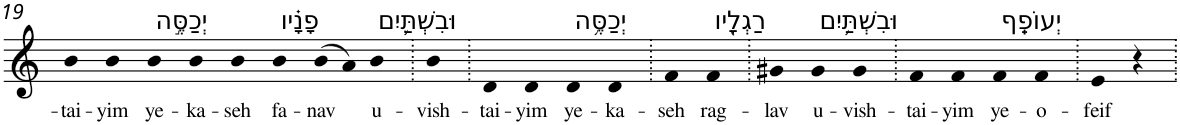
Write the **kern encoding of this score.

**kern	**text
*part1	*part1
*staff1	*staff1
*I"Piano	*
*I'Pno	*
!!LO:PB:g=z
*clefG2	*
*k[]	*
=19	=19
!	!LO:LY:b
4b	-tai-
!	!LO:LY:b
4b	-yim
!LO:TX:a:t=יְכַסֶּ֣ה	!
!	!LO:LY:b
4b	ye-
!	!LO:LY:b
4b	-ka-
!	!LO:LY:b
4b	-seh
!LO:TX:a:t=פָנָ֗יו	!
!	!LO:LY:b
4b	fa-
!	!LO:LY:b
(8b	-nav
8a)	.
!LO:TX:a:t=וּבִשְׁתַּ֛יִם	!
!	!LO:LY:b
4b	u-
=20.	=20.
!	!LO:LY:b
4b	-vish-
=21.	=21.
!	!LO:LY:b
4d	-tai-
!	!LO:LY:b
4d	-yim
!LO:TX:a:t=יְכַסֶּ֥ה	!
!	!LO:LY:b
4d	ye-
!	!LO:LY:b
4d	-ka-
=22.	=22.
!	!LO:LY:b
4f	-seh
!LO:TX:a:t=רַגְלָ֖יו	!
!	!LO:LY:b
4f	rag-
=23.	=23.
!	!LO:LY:b
4g#X	-lav
!LO:TX:a:t=וּבִשְׁתַּ֥יִם	!
!	!LO:LY:b
4g#	u-
!	!LO:LY:b
4g#	-vish-
=24.	=24.
!	!LO:LY:b
4f	-tai-
!	!LO:LY:b
4f	-yim
!LO:TX:a:t=יְעוֹפֵֽף	!
!	!LO:LY:b
4f	ye-
!	!LO:LY:b
4f	-o-
=25.	=25.
!	!LO:LY:b
4e	-feif
4r	.
=.	=.
*-	*-
